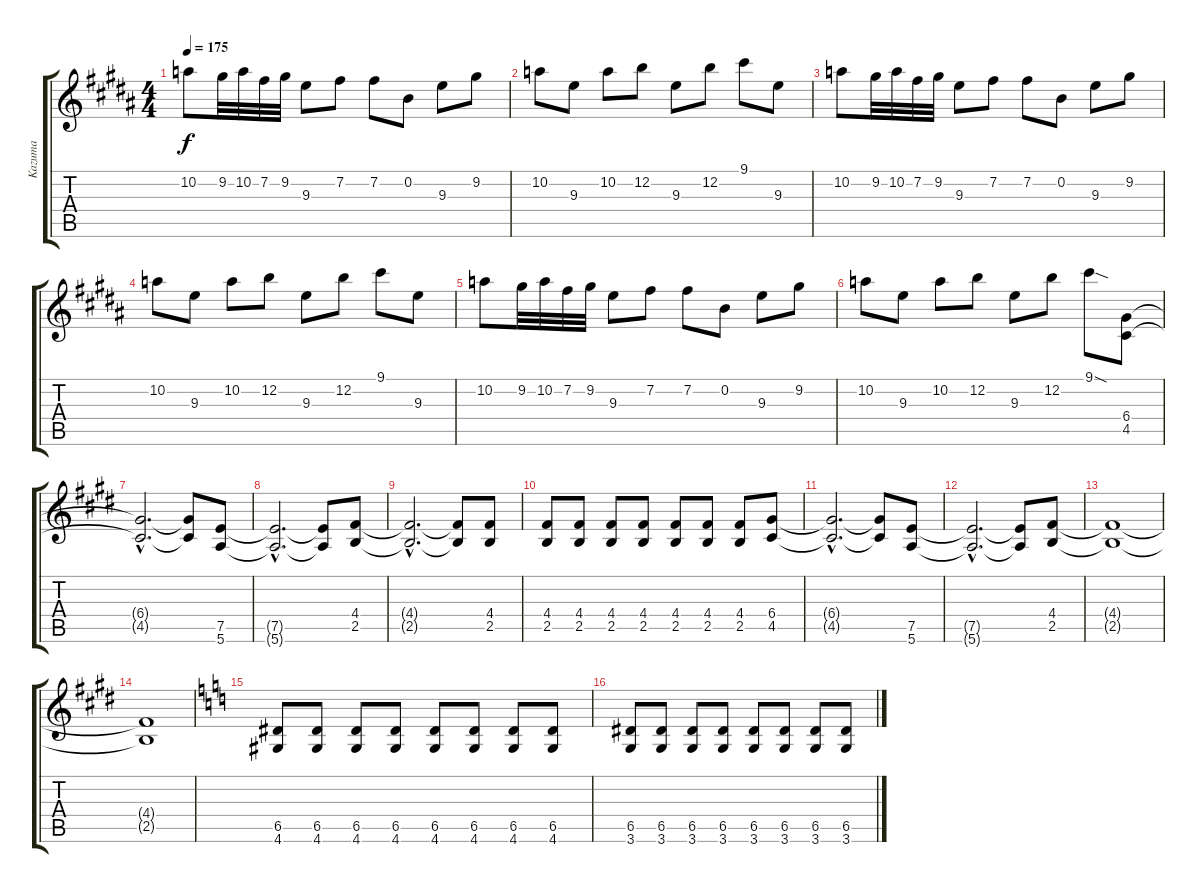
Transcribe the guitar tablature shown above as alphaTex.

\track ("Kazuma" "Kazuma") {instrument overdrivenguitar}
\staff {score tabs}
\tuning (E4 B3 G3 D3 A2 E2) {hide}
\ts (4 4)
\tempo 175
\clef g2
\ks b
10.2.8{dy f} 9.2.32 10.2.32 7.2.32 9.2.32 9.3.8 7.2.8 7.2.8 0.2.8 9.3.8 9.2.8 |
10.2.8 9.3.8 10.2.8 12.2.8 9.3.8 12.2.8 9.1.8 9.3.8 |
10.2.8 9.2.32 10.2.32 7.2.32 9.2.32 9.3.8 7.2.8 7.2.8 0.2.8 9.3.8 9.2.8 |
10.2.8 9.3.8 10.2.8 12.2.8 9.3.8 12.2.8 9.1.8 9.3.8 |
10.2.8 9.2.32 10.2.32 7.2.32 9.2.32 9.3.8 7.2.8 7.2.8 0.2.8 9.3.8 9.2.8 |
10.2.8 9.3.8 10.2.8 12.2.8 9.3.8 12.2.8 9.1{sod}.8 (6.4 4.5).8 |
\ks e
(6.4{hac t} 4.5{hac t}).2{d} (6.4{t} 4.5{t}).8 (7.5 5.6).8 |
(7.5{hac t} 5.6{hac t}).2{d} (7.5{t} 5.6{t}).8 (4.4 2.5).8 |
(4.4{hac t} 2.5{hac t}).2{d} (4.4{t} 2.5{t}).8 (4.4 2.5).8 |
(4.4 2.5).8 (4.4 2.5).8 (4.4 2.5).8 (4.4 2.5).8 (4.4 2.5).8 (4.4 2.5).8 (4.4 2.5).8 (6.4 4.5).8 |
(6.4{hac t} 4.5{hac t}).2{d} (6.4{t} 4.5{t}).8 (7.5 5.6).8 |
(7.5{hac t} 5.6{hac t}).2{d} (7.5{t} 5.6{t}).8 (4.4 2.5).8 |
(4.4{t} 2.5{t}).1 |
(4.4{t} 2.5{t}).1 |
\ks c
(6.5 4.6).8 (6.5 4.6).8 (6.5 4.6).8 (6.5 4.6).8 (6.5 4.6).8 (6.5 4.6).8 (6.5 4.6).8 (6.5 4.6).8 |
(6.5 3.6).8 (6.5 3.6).8 (6.5 3.6).8 (6.5 3.6).8 (6.5 3.6).8 (6.5 3.6).8 (6.5 3.6).8 (6.5 3.6).8
